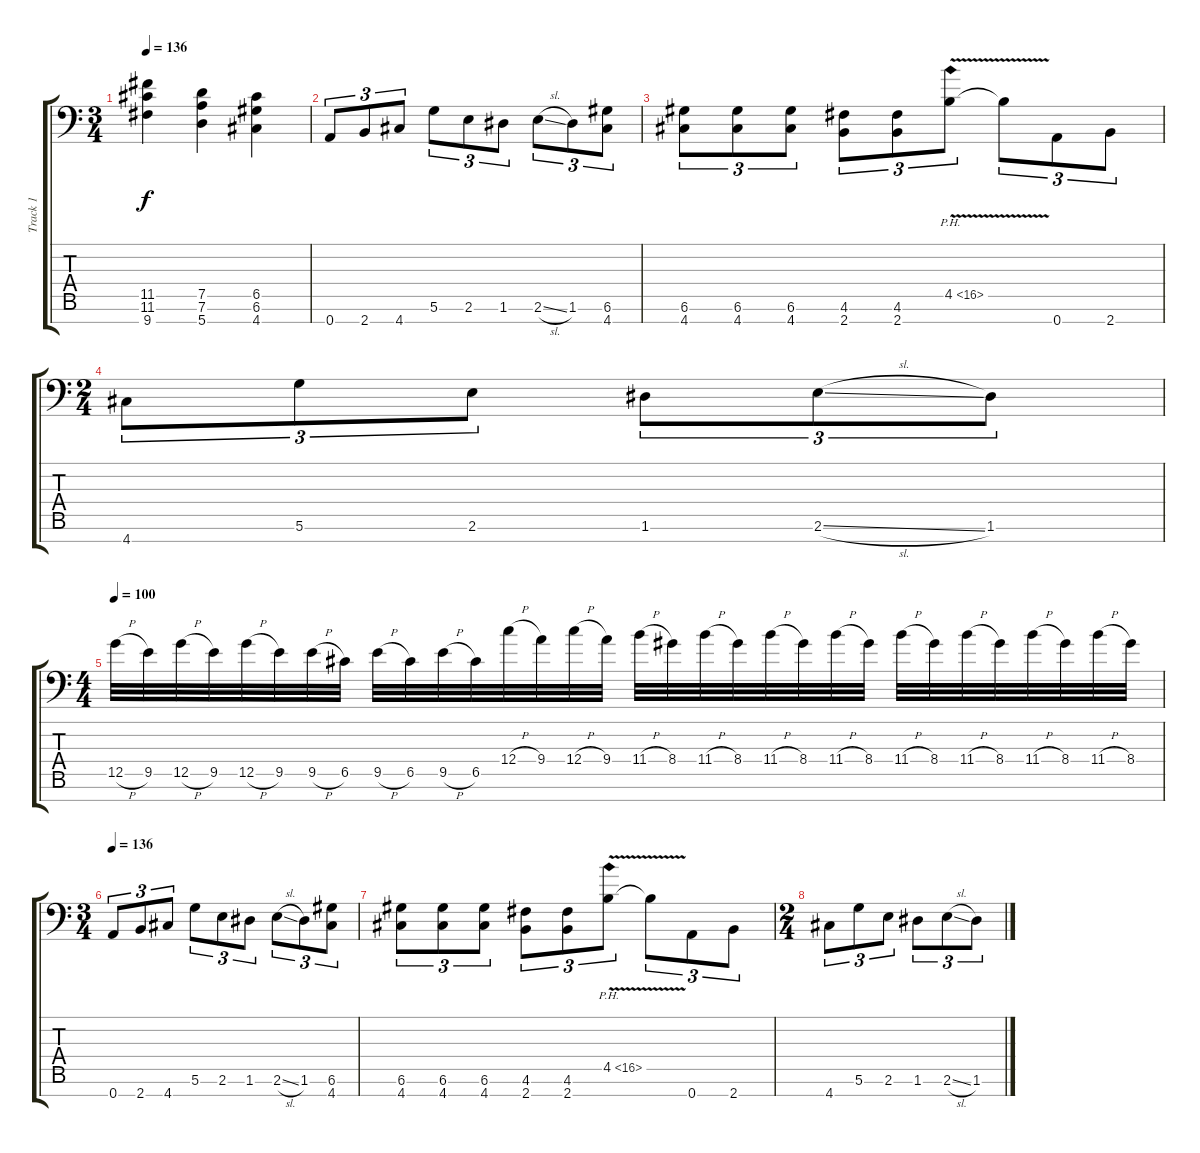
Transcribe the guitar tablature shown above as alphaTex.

\track ("Track 1" "Track 1") {instrument overdrivenguitar}
\staff {score tabs}
\tuning (D4 A3 F3 C3 G2 D2 A1) {hide}
\ts (3 4)
\tempo 136
\clef f4
\ks c
(11.5{t} 11.6{t} 9.7{t}).4{dy f} (7.5 7.6 5.7).4 (6.5 6.6 4.7).4 |
0.7.8{tu (3 2)} 2.7.8{tu (3 2)} 4.7.8{tu (3 2)} 5.6.8{tu (3 2)} 2.6.8{tu (3 2)} 1.6.8{tu (3 2)} 2.6{sl}.8{tu (3 2)} 1.6.8{tu (3 2)} (6.6 4.7).8{tu (3 2)} |
(6.6 4.7).8{tu (3 2)} (6.6 4.7).8{tu (3 2)} (6.6 4.7).8{tu (3 2)} (4.6 2.7).8{tu (3 2)} (4.6 2.7).8{tu (3 2)} 4.5{ph 12 v}.8{tu (3 2)} 4.5{t}.8{tu (3 2)} 0.7.8{tu (3 2)} 2.7.8{tu (3 2)} |
\ts (2 4)
4.7.8{tu (3 2)} 5.6.8{tu (3 2)} 2.6.8{tu (3 2)} 1.6.8{tu (3 2)} 2.6{sl}.8{tu (3 2)} 1.6.8{tu (3 2)} |
\ts (4 4)
\tempo 100
12.5{h}.32 9.5.32 12.5{h}.32 9.5.32 12.5{h}.32 9.5.32 9.5{h}.32 6.5.32 9.5{h}.32 6.5.32 9.5{h}.32 6.5.32 12.4{h}.32 9.4.32 12.4{h}.32 9.4.32 11.4{h}.32 8.4.32 11.4{h}.32 8.4.32 11.4{h}.32 8.4.32 11.4{h}.32 8.4.32 11.4{h}.32 8.4.32 11.4{h}.32 8.4.32 11.4{h}.32 8.4.32 11.4{h}.32 8.4.32 |
\ts (3 4)
\tempo 136
0.7.8{tu (3 2)} 2.7.8{tu (3 2)} 4.7.8{tu (3 2)} 5.6.8{tu (3 2)} 2.6.8{tu (3 2)} 1.6.8{tu (3 2)} 2.6{sl}.8{tu (3 2)} 1.6.8{tu (3 2)} (6.6 4.7).8{tu (3 2)} |
(6.6 4.7).8{tu (3 2)} (6.6 4.7).8{tu (3 2)} (6.6 4.7).8{tu (3 2)} (4.6 2.7).8{tu (3 2)} (4.6 2.7).8{tu (3 2)} 4.5{ph 12 v}.8{tu (3 2)} 4.5{t}.8{tu (3 2)} 0.7.8{tu (3 2)} 2.7.8{tu (3 2)} |
\ts (2 4)
4.7.8{tu (3 2)} 5.6.8{tu (3 2)} 2.6.8{tu (3 2)} 1.6.8{tu (3 2)} 2.6{sl}.8{tu (3 2)} 1.6.8{tu (3 2)}
